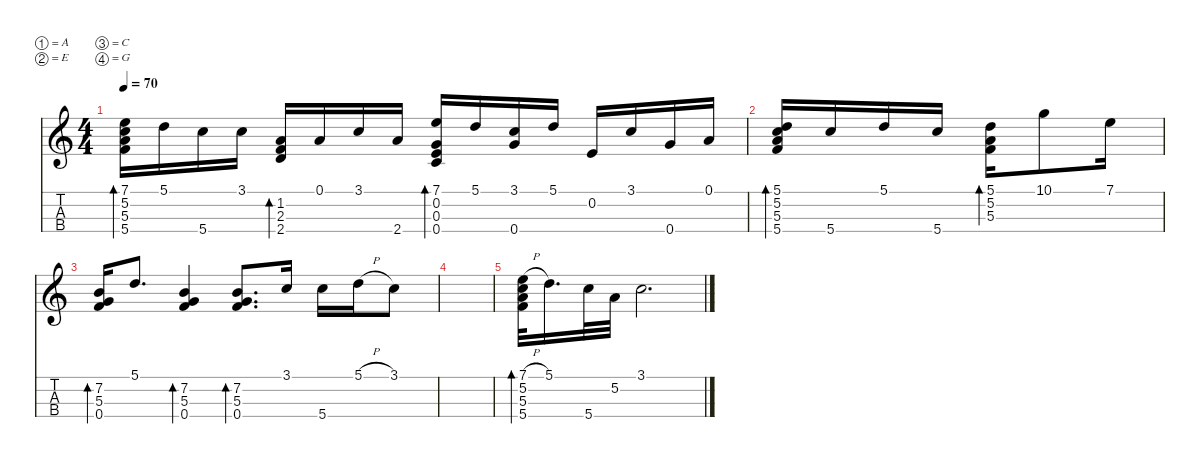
\defaultSystemsLayout 4
\hideDynamics
\bracketExtendMode nobrackets
\firstSystemTrackNameOrientation horizontal
\otherSystemsTrackNameOrientation horizontal
\track ("Ukulele" " ") {defaultSystemsLayout 4 instrument acousticguitarnylon}
\staff {score tabs}
\tuning (A4 E4 C4 G4)
\displaytranspose 0
\ts (4 4)
\tempo 70
\clef g2
\ks c
(7.1 5.3 5.2 5.4).16{bd 30 dy mf beam Down} 5.1.16{beam Down} 5.4.16{beam Down} 3.1.16{beam Down} (2.3 1.2 2.4).16{bd 30 beam Up} 0.1.16{beam Up} 3.1.16{beam Up} 2.4.16{beam Up} (7.1 0.3 0.2 0.4).16{bd 30 beam Up} 5.1.16{beam Up} (3.1 0.4).16{beam Up} 5.1.16{beam Up} 0.2.16{beam Up} 3.1.16{beam Up} 0.4.16{beam Up} 0.1.16{beam Up} |
(5.3 5.2 5.4 5.1).16{bd 30 beam Up} 5.4.16{beam Up} 5.1.16{beam Up} 5.4.16{beam Up} (5.3 5.2 5.1).16{bd 30 beam Down} 10.1.8{beam Down} 7.1.16{beam Down} |
(5.3 7.2 0.4).16{bd 30 beam Up} 5.1.8{d beam Up} (5.3 7.2 0.4).4{bd 30 beam Up} (5.3 7.2 0.4).8{d bd 30 beam Up} 3.1.16{beam Up} 5.4.16{beam Down} 5.1{h}.16{beam Down} 3.1.8{beam Down} |
|
(7.1{h} 5.3 5.2 5.4).32{bd 30 beam Down} 5.1.16{d beam Down} 5.4.32{beam Down} 5.2.32{beam Down} 3.1.2{d beam Down}
